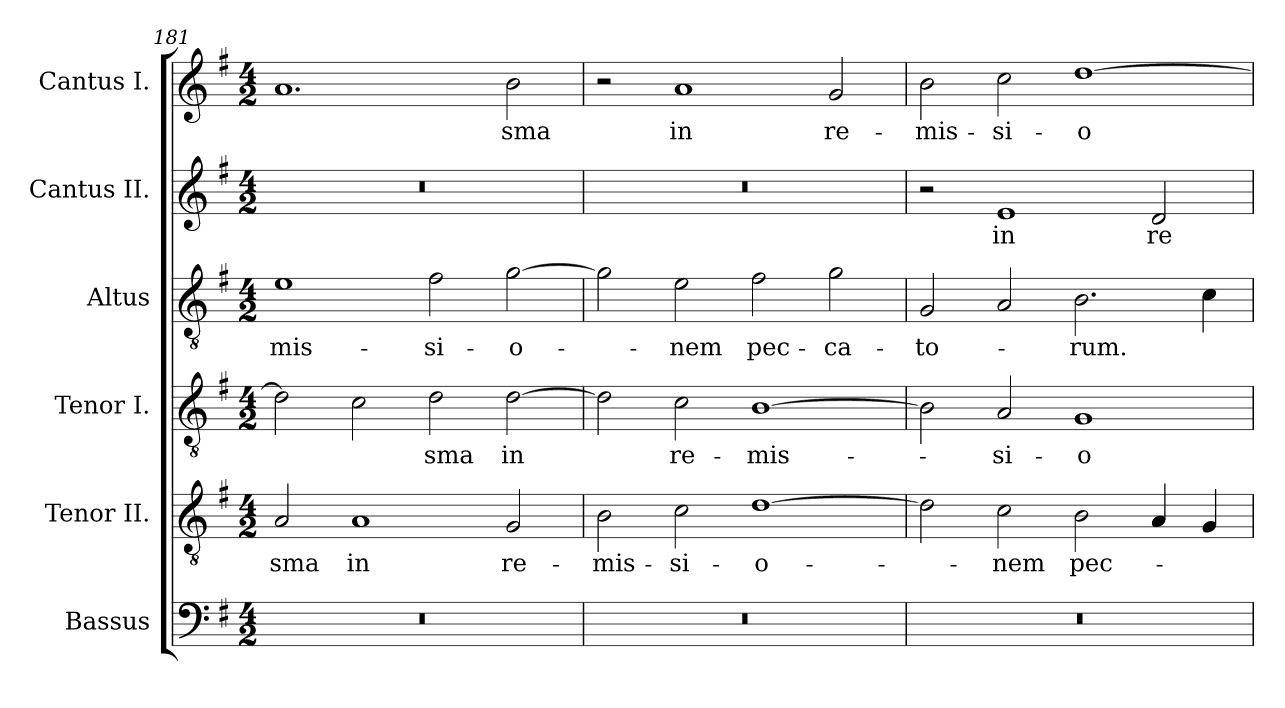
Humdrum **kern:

**kern	**kern	**text	**kern	**text	**kern	**text	**kern	**text	**kern	**text
*part6	*part5	*part5	*part4	*part4	*part3	*part3	*part2	*part2	*part1	*part1
*staff6	*staff5	*staff5	*staff4	*staff4	*staff3	*staff3	*staff2	*staff2	*staff1	*staff1
*I"Bassus	*I"Tenor II.	*	*I"Tenor I.	*	*I"Altus	*	*I"Cantus II.	*	*I"Cantus I.	*
*I'B.	*I'T. II.	*	*I'T. I.	*	*I'A.	*	*I'C. II	*	*I'C. I	*
*clefF4	*clefGv2	*	*clefGv2	*	*clefGv2	*	*clefG2	*	*clefG2	*
*	*ITrd7c12	*	*ITrd7c12	*	*ITrd7c12	*	*	*	*	*
*k[f#]	*k[f#]	*	*k[f#]	*	*k[f#]	*	*k[f#]	*	*k[f#]	*
*G:	*G:	*	*G:	*	*G:	*	*G:	*	*G:	*
*M4/2	*M4/2	*	*M4/2	*	*M4/2	*	*M4/2	*	*M4/2	*
=181	=181	=181	=181	=181	=181	=181	=181	=181	=181	=181
!LO:N:vis=1	!	!	!	!	!	!	!	!	!	!
!	!	!LO:LY:b:color=#000000	!	!	!	!	!	!	!	!
!	!	!	!	!	!	!LO:LY:b:color=#000000	!LO:N:vis=1	!	!	!
0r	2AAi/	-sma	2Di\]	.	1Ei	-mis-	0r	.	1.ai	.
!	!	!LO:LY:b:color=#000000	!	!	!	!	!	!	!	!
.	1AAi	in	2Ci\	.	.	.	.	.	.	.
!	!	!	!	!LO:LY:b:color=#000000	!	!	!	!	!	!
!	!	!	!	!	!	!LO:LY:b:color=#000000	!	!	!	!
.	.	.	2Di\	-sma	2F#i\	-si-	.	.	.	.
!	!	!LO:LY:b:color=#000000	!	!	!	!	!	!	!	!
!	!	!	!	!LO:LY:b:color=#000000	!	!	!	!	!	!
!	!	!	!	!	!	!LO:LY:b:color=#000000	!	!	!	!
!	!	!	!	!	!	!	!	!	!	!LO:LY:b:color=#000000
.	2GGi/	re-	[2Di\	in	[2Gi\	-o-	.	.	2bi\	-sma
=182	=182	=182	=182	=182	=182	=182	=182	=182	=182	=182
!LO:N:vis=1	!	!	!	!	!	!	!	!	!	!
!	!	!LO:LY:b:color=#000000	!	!	!	!	!LO:N:vis=1	!	!	!
0r	2BBi\	-mis-	2Di\]	.	2Gi\]	.	0r	.	2r	.
!	!	!LO:LY:b:color=#000000	!	!	!	!	!	!	!	!
!	!	!	!	!LO:LY:b:color=#000000	!	!	!	!	!	!
!	!	!	!	!	!	!LO:LY:b:color=#000000	!	!	!	!
!	!	!	!	!	!	!	!	!	!	!LO:LY:b:color=#000000
.	2Ci\	-si-	2Ci\	re-	2Ei\	-nem	.	.	1ai	in
!	!	!LO:LY:b:color=#000000	!	!	!	!	!	!	!	!
!	!	!	!	!LO:LY:b:color=#000000	!	!	!	!	!	!
!	!	!	!	!	!	!LO:LY:b:color=#000000	!	!	!	!
.	[1Di	-o-	[1BBi	-mis-	2F#i\	pec-	.	.	.	.
!	!	!	!	!	!	!LO:LY:b:color=#000000	!	!	!	!
!	!	!	!	!	!	!	!	!	!	!LO:LY:b:color=#000000
.	.	.	.	.	2Gi\	-ca-	.	.	2gi/	re-
!!LO:LB:g=z
=183	=183	=183	=183	=183	=183	=183	=183	=183	=183	=183
!LO:N:vis=1	!	!	!	!	!	!	!	!	!	!
!	!	!	!	!	!	!LO:LY:b:color=#000000	!	!	!	!
!	!	!	!	!	!	!	!	!	!	!LO:LY:b:color=#000000
0r	2Di\]	.	2BBi\]	.	2GGi/	-to-	2r	.	2bi\	-mis-
!	!	!LO:LY:b:color=#000000	!	!	!	!	!	!	!	!
!	!	!	!	!LO:LY:b:color=#000000	!	!	!	!	!	!
!	!	!	!	!	!	!	!	!LO:LY:b:color=#000000	!	!
!	!	!	!	!	!	!	!	!	!	!LO:LY:b:color=#000000
.	2Ci\	-nem	2AAi/	-si-	2AAi/	.	1ei	in	2cci\	-si-
!	!	!LO:LY:b:color=#000000	!	!	!	!	!	!	!	!
!	!	!	!	!LO:LY:b:color=#000000	!	!	!	!	!	!
!	!	!	!	!	!	!LO:LY:b:color=#000000	!	!	!	!
!	!	!	!	!	!	!	!	!	!	!LO:LY:b:color=#000000
.	2BBi\	pec-	1GGi	-o-	2.BBi\	-rum.	.	.	[1ddi	-o-
!	!	!	!	!	!	!	!	!LO:LY:b:color=#000000	!	!
.	4AAi/	.	.	.	.	.	2di/	re-	.	.
.	4GGi/	.	.	.	4Ci\	.	.	.	.	.
=	=	=	=	=	=	=	=	=	=	=
*-	*-	*-	*-	*-	*-	*-	*-	*-	*-	*-
